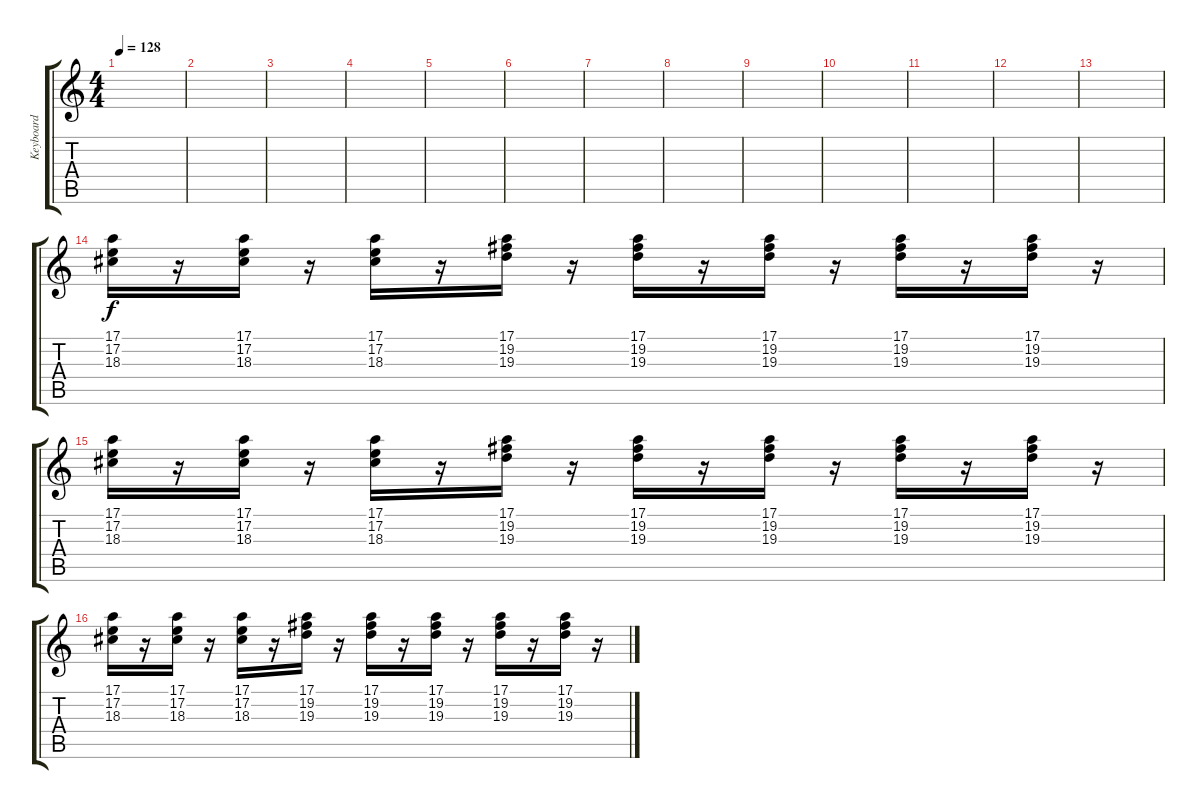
\track ("Keyboard" "Keyboard") {instrument acousticgrandpiano}
\staff {score tabs}
\tuning (E4 B3 G3 D3 A2 E2) {hide}
\ts (4 4)
\tempo 128
\clef g2
\ks c
|
|
|
|
|
|
|
|
|
|
|
|
|
(17.1 17.2 18.3).16 r.16 (17.1 17.2 18.3).16 r.16 (17.1 17.2 18.3).16 r.16 (17.1 19.2 19.3).16 r.16 (17.1 19.2 19.3).16 r.16 (17.1 19.2 19.3).16 r.16 (17.1 19.2 19.3).16 r.16 (17.1 19.2 19.3).16 r.16 |
(17.1 17.2 18.3).16 r.16 (17.1 17.2 18.3).16 r.16 (17.1 17.2 18.3).16 r.16 (17.1 19.2 19.3).16 r.16 (17.1 19.2 19.3).16 r.16 (17.1 19.2 19.3).16 r.16 (17.1 19.2 19.3).16 r.16 (17.1 19.2 19.3).16 r.16 |
(17.1 17.2 18.3).16 r.16 (17.1 17.2 18.3).16 r.16 (17.1 17.2 18.3).16 r.16 (17.1 19.2 19.3).16 r.16 (17.1 19.2 19.3).16 r.16 (17.1 19.2 19.3).16 r.16 (17.1 19.2 19.3).16 r.16 (17.1 19.2 19.3).16 r.16
